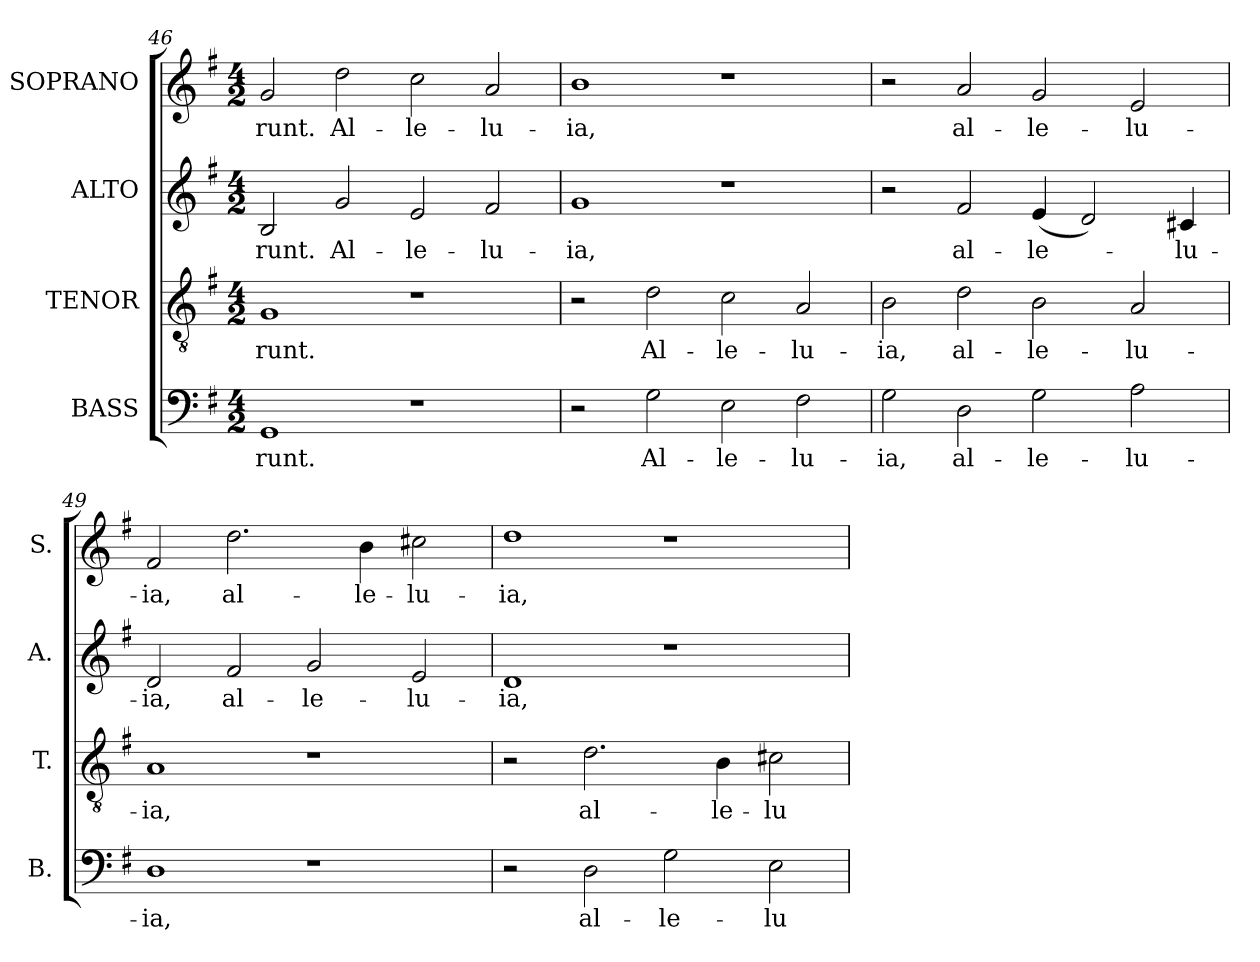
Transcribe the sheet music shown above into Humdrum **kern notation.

**kern	**text	**kern	**text	**kern	**text	**kern	**text
*part4	*part4	*part3	*part3	*part2	*part2	*part1	*part1
*staff4	*staff4	*staff3	*staff3	*staff2	*staff2	*staff1	*staff1
*I"BASS	*	*I"TENOR	*	*I"ALTO	*	*I"SOPRANO	*
*I'B.	*	*I'T.	*	*I'A.	*	*I'S.	*
!!LO:PB:g=z
*clefF4	*	*clefGv2	*	*clefG2	*	*clefG2	*
*	*	*ITrd7c12	*	*	*	*	*
*k[f#]	*	*k[f#]	*	*k[f#]	*	*k[f#]	*
*G:	*	*G:	*	*G:	*	*G:	*
*M4/2	*	*M4/2	*	*M4/2	*	*M4/2	*
=46	=46	=46	=46	=46	=46	=46	=46
!	!LO:LY:b:color=#000000	!	!	!	!	!	!
!	!	!	!LO:LY:b:color=#000000	!	!	!	!
!	!	!	!	!	!LO:LY:b:color=#000000	!	!
!	!	!	!	!	!	!	!LO:LY:b:color=#000000
1GGi	-runt.	1GGi	-runt.	2Bi/	-runt.	2gi/	-runt.
!	!	!	!	!	!LO:LY:b:color=#000000	!	!
!	!	!	!	!	!	!	!LO:LY:b:color=#000000
.	.	.	.	2gi/	Al-	2ddi\	Al-
!	!	!	!	!	!LO:LY:b:color=#000000	!	!
!	!	!	!	!	!	!	!LO:LY:b:color=#000000
1r	.	1r	.	2ei/	-le-	2cci\	-le-
!	!	!	!	!	!LO:LY:b:color=#000000	!	!
!	!	!	!	!	!	!	!LO:LY:b:color=#000000
.	.	.	.	2f#i/	-lu-	2ai/	-lu-
=47	=47	=47	=47	=47	=47	=47	=47
!	!	!	!	!	!LO:LY:b:color=#000000	!	!
!	!	!	!	!	!	!	!LO:LY:b:color=#000000
2r	.	2r	.	1gi	-ia,	1bi	-ia,
!	!LO:LY:b:color=#000000	!	!	!	!	!	!
!	!	!	!LO:LY:b:color=#000000	!	!	!	!
2Gi\	Al-	2Di\	Al-	.	.	.	.
!	!LO:LY:b:color=#000000	!	!	!	!	!	!
!	!	!	!LO:LY:b:color=#000000	!	!	!	!
2Ei\	-le-	2Ci\	-le-	1r	.	1r	.
!	!LO:LY:b:color=#000000	!	!	!	!	!	!
!	!	!	!LO:LY:b:color=#000000	!	!	!	!
2F#i\	-lu-	2AAi/	-lu-	.	.	.	.
=48	=48	=48	=48	=48	=48	=48	=48
!	!LO:LY:b:color=#000000	!	!	!	!	!	!
!	!	!	!LO:LY:b:color=#000000	!	!	!	!
2Gi\	-ia,	2BBi\	-ia,	2r	.	2r	.
!	!LO:LY:b:color=#000000	!	!	!	!	!	!
!	!	!	!LO:LY:b:color=#000000	!	!	!	!
!	!	!	!	!	!LO:LY:b:color=#000000	!	!
!	!	!	!	!	!	!	!LO:LY:b:color=#000000
2Di\	al-	2Di\	al-	2f#i/	al-	2ai/	al-
!	!LO:LY:b:color=#000000	!	!	!	!	!	!
!	!	!	!LO:LY:b:color=#000000	!	!	!	!
!	!	!	!	!	!LO:LY:b:color=#000000	!	!
!	!	!	!	!	!	!	!LO:LY:b:color=#000000
2Gi\	-le-	2BBi\	-le-	(4ei/	-le-	2gi/	-le-
.	.	.	.	2di/)	.	.	.
!	!LO:LY:b:color=#000000	!	!	!	!	!	!
!	!	!	!LO:LY:b:color=#000000	!	!	!	!
!	!	!	!	!	!	!	!LO:LY:b:color=#000000
2Ai\	-lu-	2AAi/	-lu-	.	.	2ei/	-lu-
!	!	!	!	!	!LO:LY:b:color=#000000	!	!
.	.	.	.	4c#Xi/	-lu-	.	.
=49	=49	=49	=49	=49	=49	=49	=49
!	!LO:LY:b:color=#000000	!	!	!	!	!	!
!	!	!	!LO:LY:b:color=#000000	!	!	!	!
!	!	!	!	!	!LO:LY:b:color=#000000	!	!
!	!	!	!	!	!	!	!LO:LY:b:color=#000000
1Di	-ia,	1AAi	-ia,	2di/	-ia,	2f#i/	-ia,
!	!	!	!	!	!LO:LY:b:color=#000000	!	!
!	!	!	!	!	!	!	!LO:LY:b:color=#000000
.	.	.	.	2f#i/	al-	2.ddi\	al-
!	!	!	!	!	!LO:LY:b:color=#000000	!	!
1r	.	1r	.	2gi/	-le-	.	.
!	!	!	!	!	!	!	!LO:LY:b:color=#000000
.	.	.	.	.	.	4bi\	-le-
!	!	!	!	!	!LO:LY:b:color=#000000	!	!
!	!	!	!	!	!	!	!LO:LY:b:color=#000000
.	.	.	.	2ei/	-lu-	2cc#Xi\	-lu-
=50	=50	=50	=50	=50	=50	=50	=50
!	!	!	!	!	!LO:LY:b:color=#000000	!	!
!	!	!	!	!	!	!	!LO:LY:b:color=#000000
2r	.	2r	.	1di	-ia,	1ddi	-ia,
!	!LO:LY:b:color=#000000	!	!	!	!	!	!
!	!	!	!LO:LY:b:color=#000000	!	!	!	!
2Di\	al-	2.Di\	al-	.	.	.	.
!	!LO:LY:b:color=#000000	!	!	!	!	!	!
2Gi\	-le-	.	.	1r	.	1r	.
!	!	!	!LO:LY:b:color=#000000	!	!	!	!
.	.	4BBi\	-le-	.	.	.	.
!	!LO:LY:b:color=#000000	!	!	!	!	!	!
!	!	!	!LO:LY:b:color=#000000	!	!	!	!
2Ei\	-lu-	2C#Xi\	-lu-	.	.	.	.
=	=	=	=	=	=	=	=
*-	*-	*-	*-	*-	*-	*-	*-
